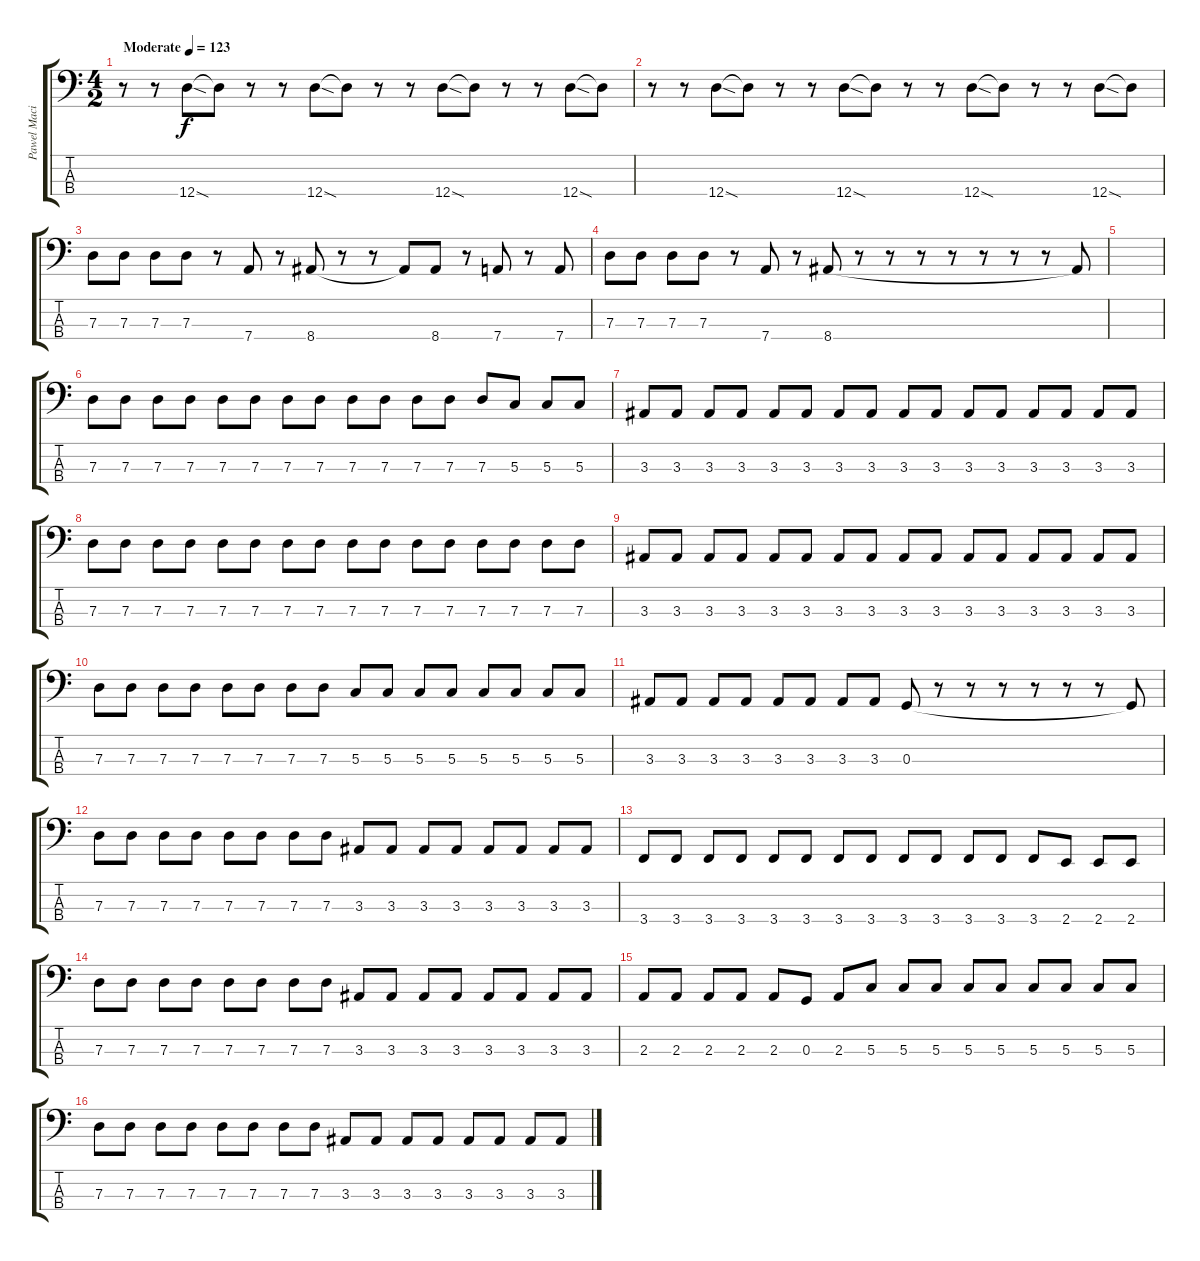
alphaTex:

\track ("Pawel Maciwoda" "Pawel Maci") {instrument electricbassfinger}
\staff {score tabs}
\tuning (F2 C2 G1 D1) {hide}
\ts (4 2)
\tempo (123 "Moderate")
\clef f4
\ks c
r.8{dy f instrument electricbassfinger} r.8 12.4{sod}.8 12.4{t}.8 r.8 r.8 12.4{sod}.8 12.4{t}.8 r.8 r.8 12.4{sod}.8 12.4{t}.8 r.8 r.8 12.4{sod}.8 12.4{t}.8 |
r.8 r.8 12.4{sod}.8 12.4{t}.8 r.8 r.8 12.4{sod}.8 12.4{t}.8 r.8 r.8 12.4{sod}.8 12.4{t}.8 r.8 r.8 12.4{sod}.8 12.4{t}.8 |
7.3.8 7.3.8 7.3.8 7.3.8 r.8 7.4.8 r.8 8.4.8 r.8 r.8 8.4{t}.8 8.4.8 r.8 7.4.8 r.8 7.4.8 |
7.3.8 7.3.8 7.3.8 7.3.8 r.8 7.4.8 r.8 8.4.8 r.8 r.8 r.8 r.8 r.8 r.8 r.8 8.4{t}.8 |
|
7.3.8 7.3.8 7.3.8 7.3.8 7.3.8 7.3.8 7.3.8 7.3.8 7.3.8 7.3.8 7.3.8 7.3.8 7.3.8 5.3.8 5.3.8 5.3.8 |
3.3.8 3.3.8 3.3.8 3.3.8 3.3.8 3.3.8 3.3.8 3.3.8 3.3.8 3.3.8 3.3.8 3.3.8 3.3.8 3.3.8 3.3.8 3.3.8 |
7.3.8 7.3.8 7.3.8 7.3.8 7.3.8 7.3.8 7.3.8 7.3.8 7.3.8 7.3.8 7.3.8 7.3.8 7.3.8 7.3.8 7.3.8 7.3.8 |
3.3.8 3.3.8 3.3.8 3.3.8 3.3.8 3.3.8 3.3.8 3.3.8 3.3.8 3.3.8 3.3.8 3.3.8 3.3.8 3.3.8 3.3.8 3.3.8 |
7.3.8 7.3.8 7.3.8 7.3.8 7.3.8 7.3.8 7.3.8 7.3.8 5.3.8 5.3.8 5.3.8 5.3.8 5.3.8 5.3.8 5.3.8 5.3.8 |
3.3.8 3.3.8 3.3.8 3.3.8 3.3.8 3.3.8 3.3.8 3.3.8 0.3.8 r.8 r.8 r.8 r.8 r.8 r.8 0.3{t}.8 |
7.3.8 7.3.8 7.3.8 7.3.8 7.3.8 7.3.8 7.3.8 7.3.8 3.3.8 3.3.8 3.3.8 3.3.8 3.3.8 3.3.8 3.3.8 3.3.8 |
3.4.8 3.4.8 3.4.8 3.4.8 3.4.8 3.4.8 3.4.8 3.4.8 3.4.8 3.4.8 3.4.8 3.4.8 3.4.8 2.4.8 2.4.8 2.4.8 |
7.3.8 7.3.8 7.3.8 7.3.8 7.3.8 7.3.8 7.3.8 7.3.8 3.3.8 3.3.8 3.3.8 3.3.8 3.3.8 3.3.8 3.3.8 3.3.8 |
2.3.8 2.3.8 2.3.8 2.3.8 2.3.8 0.3.8 2.3.8 5.3.8 5.3.8 5.3.8 5.3.8 5.3.8 5.3.8 5.3.8 5.3.8 5.3.8 |
7.3.8 7.3.8 7.3.8 7.3.8 7.3.8 7.3.8 7.3.8 7.3.8 3.3.8 3.3.8 3.3.8 3.3.8 3.3.8 3.3.8 3.3.8 3.3.8
